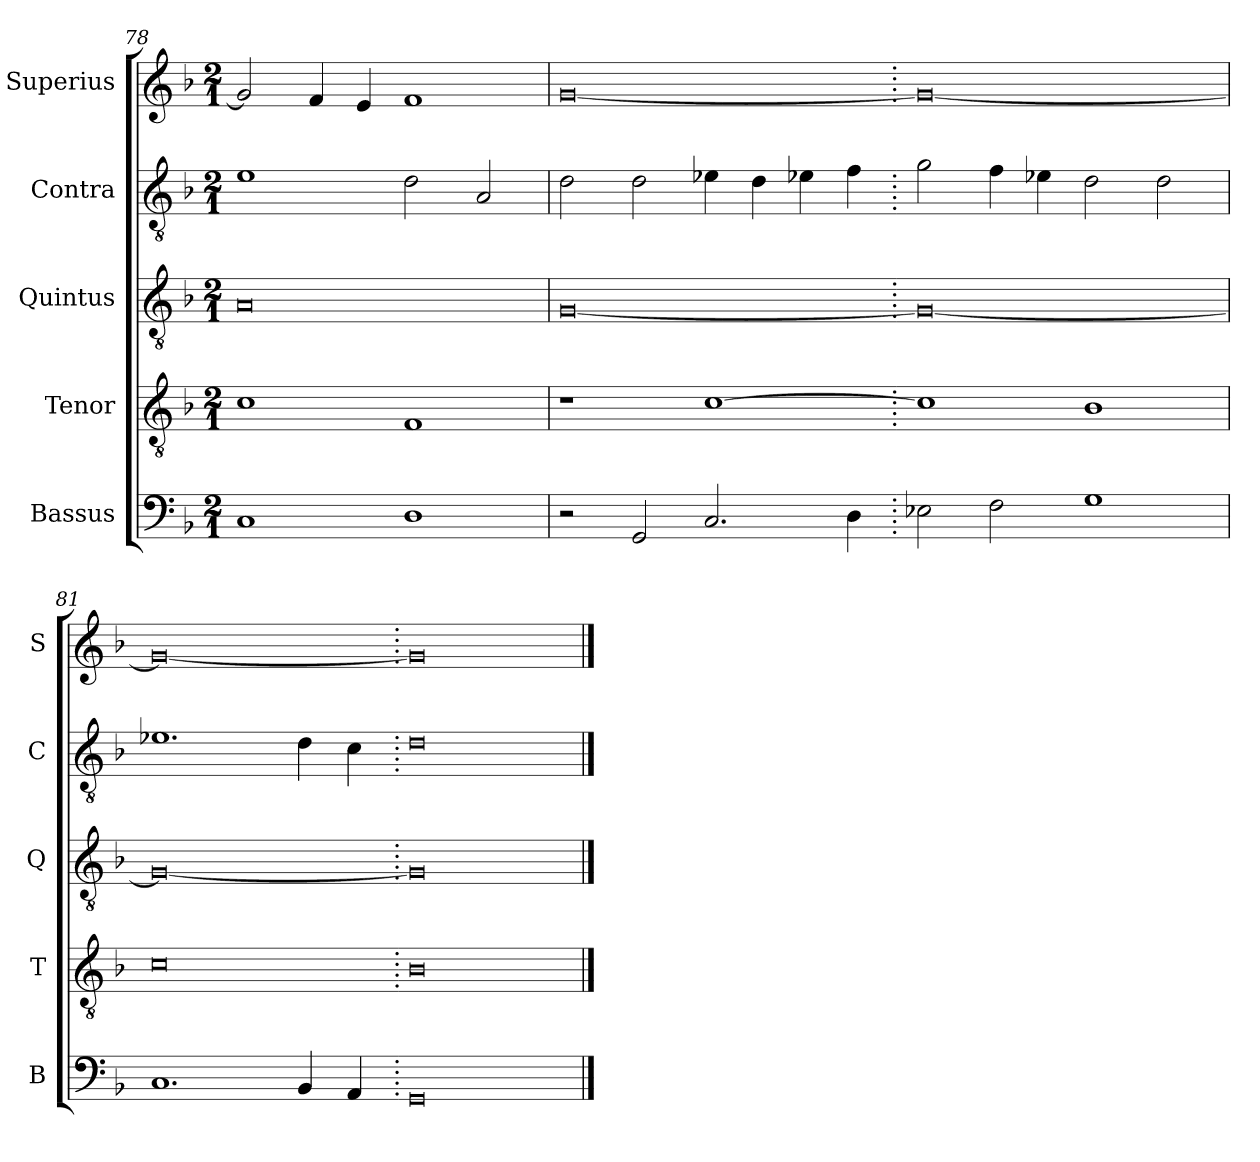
**kern	**kern	**kern	**kern	**kern
*part5	*part4	*part3	*part2	*part1
*staff5	*staff4	*staff3	*staff2	*staff1
*I"Bassus	*I"Tenor	*I"Quintus	*I"Contra	*I"Superius
*I'B	*I'T	*I'Q	*I'C	*I'S
*clefF4	*clefGv2	*clefGv2	*clefGv2	*clefG2
*k[b-]	*k[b-]	*k[b-]	*k[b-]	*k[b-]
*M2/1	*M2/1	*M2/1	*M2/1	*M2/1
=78	=78	=78	=78	=78
1C	1c	0A	1e	2g/]
.	.	.	.	4f/
.	.	.	.	4e/
1D	1F	.	2d\	1f
.	.	.	2A/	.
=79	=79	=79	=79	=79
2r	1r	[0G	2d\	[0g
2GG/	.	.	2d\	.
2.C/	[1c	.	4e-X\	.
.	.	.	4d\	.
.	.	.	4e-X\	.
4D\	.	.	4f\	.
=80.	=80.	=80.	=80.	=80.
2E-X\	1c]	0G_	2g\	0g_
2F\	.	.	4f\	.
.	.	.	4e-X\	.
1G	1B-	.	2d\	.
.	.	.	2d\	.
=81	=81	=81	=81	=81
1.C	0c	0G_	1.e-X	0g_
4BB-/	.	.	4d\	.
4AA/	.	.	4c\	.
=82.	=82.	=82.	=82.	=82.
0GG	0B-	0G]	0d	0g]
==	==	==	==	==
*-	*-	*-	*-	*-
